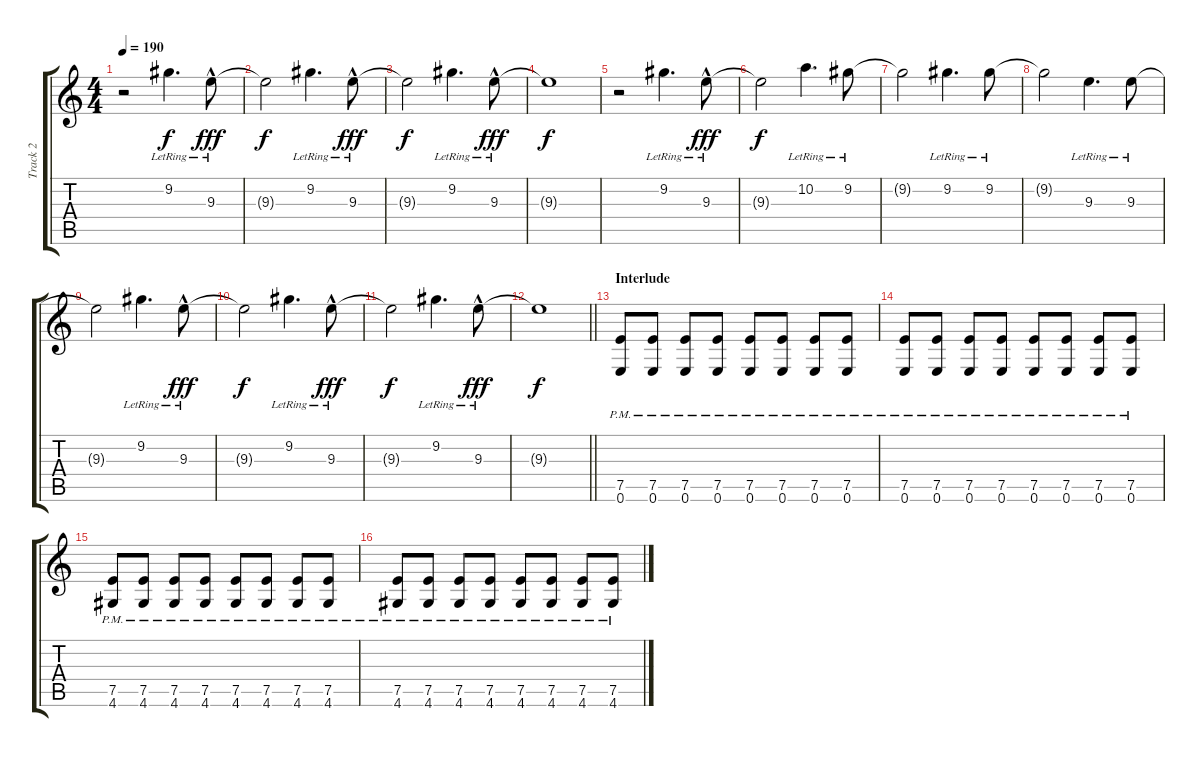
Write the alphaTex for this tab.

\track ("Track 2" "Track 2") {instrument distortionguitar}
\staff {score tabs}
\tuning (E4 B3 G3 D3 A2 E2) {hide}
\ts (4 4)
\tempo 190
\clef g2
\ks c
r.2{dy f} 9.2{lr}.4{d} 9.3{hac lr}.8{dy fff} |
9.3{t}.2{dy f} 9.2{lr}.4{d} 9.3{hac lr}.8{dy fff} |
9.3{t}.2{dy f} 9.2{lr}.4{d} 9.3{hac lr}.8{dy fff} |
9.3{t}.1{dy f} |
r.2 9.2{lr}.4{d} 9.3{hac lr}.8{dy fff} |
9.3{t}.2{dy f} 10.2{lr}.4{d} 9.2{lr}.8 |
9.2{t}.2 9.2{lr}.4{d} 9.2{lr}.8 |
9.2{t}.2 9.3{lr}.4{d} 9.3{lr}.8 |
9.3{t}.2 9.2{lr}.4{d} 9.3{hac lr}.8{dy fff} |
9.3{t}.2{dy f} 9.2{lr}.4{d} 9.3{hac lr}.8{dy fff} |
9.3{t}.2{dy f} 9.2{lr}.4{d} 9.3{hac lr}.8{dy fff} |
\barLineRight lightlight
9.3{t}.1{dy f} |
\section ("" "Interlude")
(7.5{pm} 0.6{pm}).8 (7.5{pm} 0.6{pm}).8 (7.5{pm} 0.6{pm}).8 (7.5{pm} 0.6{pm}).8 (7.5{pm} 0.6{pm}).8 (7.5{pm} 0.6{pm}).8 (7.5{pm} 0.6{pm}).8 (7.5{pm} 0.6{pm}).8 |
(7.5{pm} 0.6{pm}).8 (7.5{pm} 0.6{pm}).8 (7.5{pm} 0.6{pm}).8 (7.5{pm} 0.6{pm}).8 (7.5{pm} 0.6{pm}).8 (7.5{pm} 0.6{pm}).8 (7.5{pm} 0.6{pm}).8 (7.5{pm} 0.6{pm}).8 |
(7.5{pm} 4.6{pm}).8 (7.5{pm} 4.6{pm}).8 (7.5{pm} 4.6{pm}).8 (7.5{pm} 4.6{pm}).8 (7.5{pm} 4.6{pm}).8 (7.5{pm} 4.6{pm}).8 (7.5{pm} 4.6{pm}).8 (7.5{pm} 4.6{pm}).8 |
(7.5{pm} 4.6{pm}).8 (7.5{pm} 4.6{pm}).8 (7.5{pm} 4.6{pm}).8 (7.5{pm} 4.6{pm}).8 (7.5{pm} 4.6{pm}).8 (7.5{pm} 4.6{pm}).8 (7.5{pm} 4.6{pm}).8 (7.5{pm} 4.6{pm}).8
